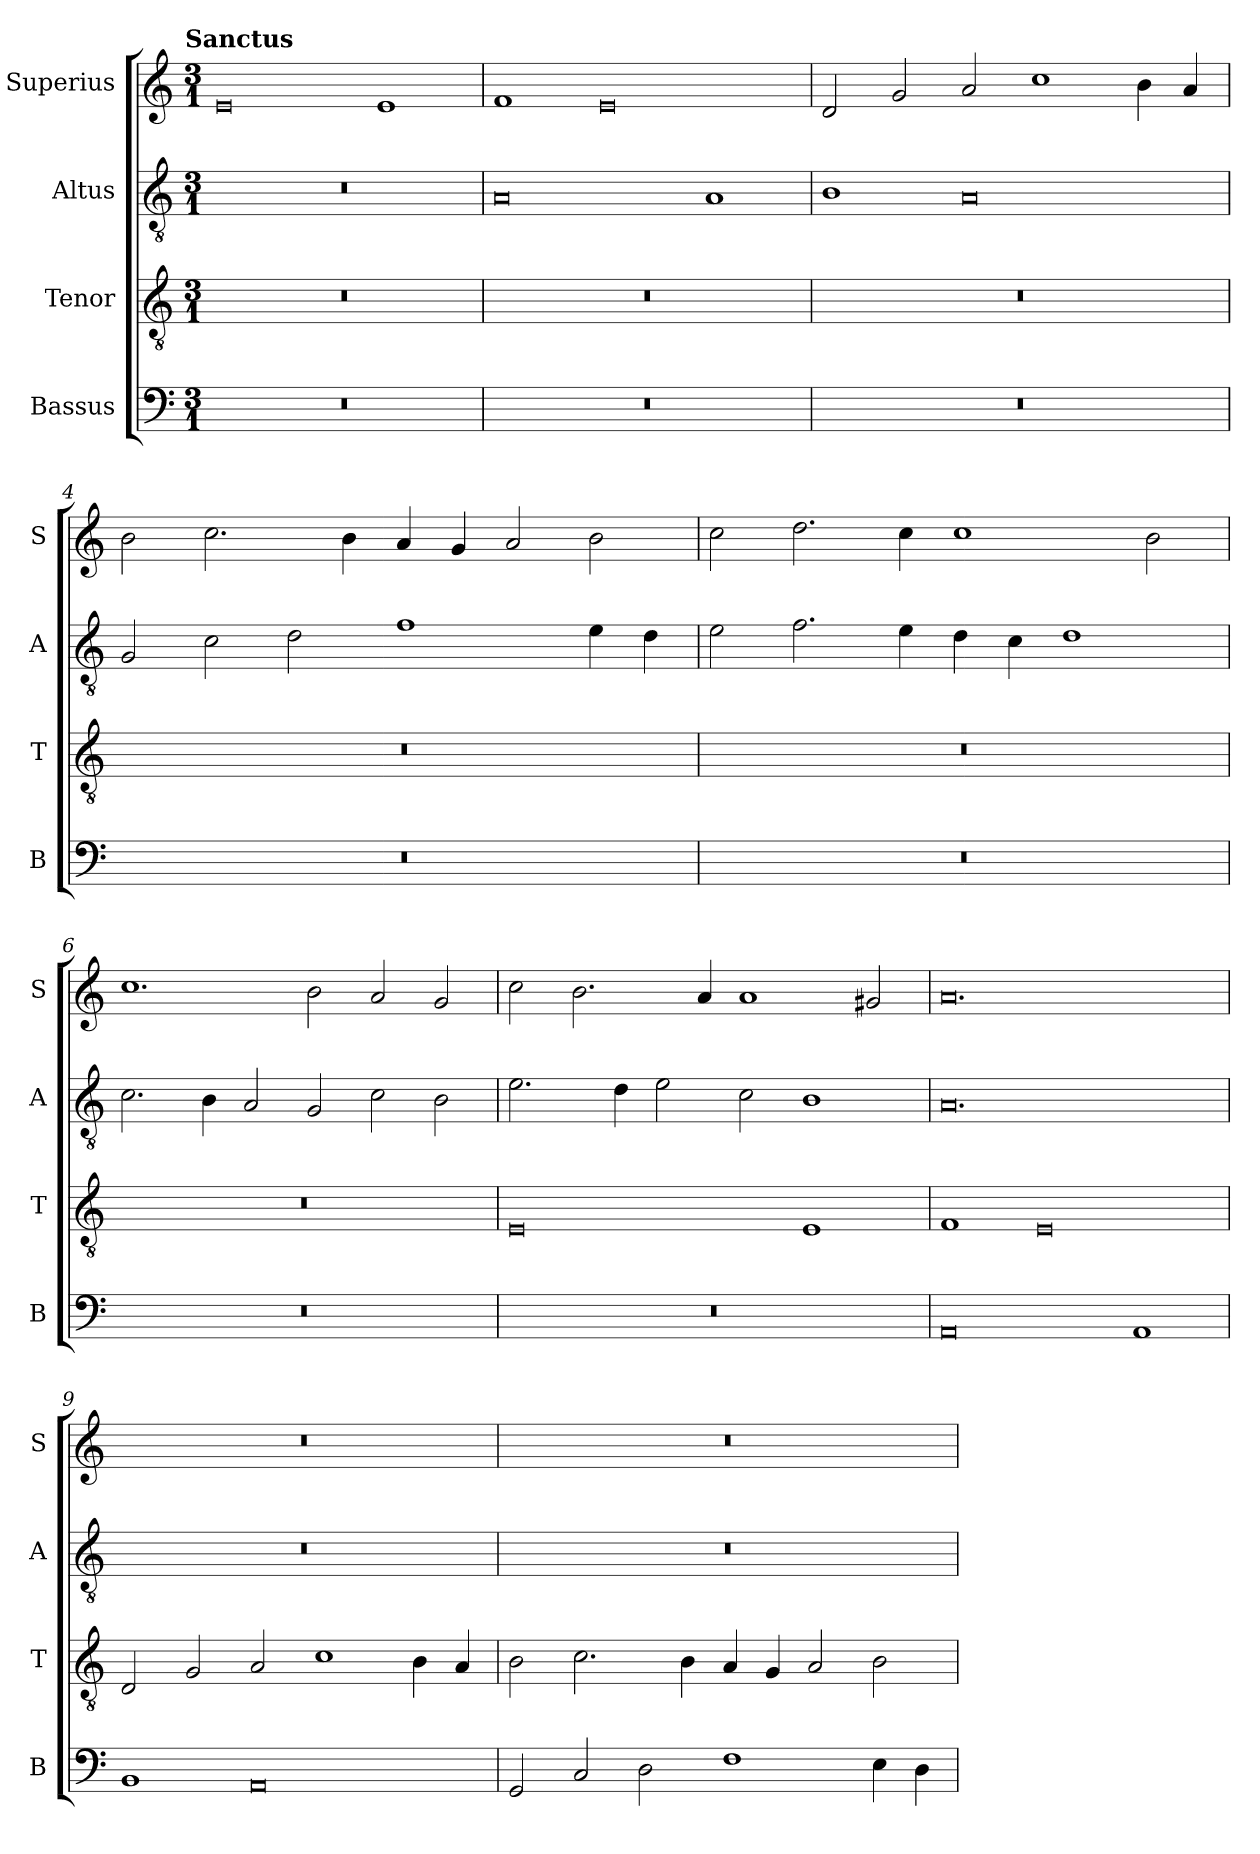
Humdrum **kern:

**kern	**kern	**kern	**kern
*part4	*part3	*part2	*part1
*staff4	*staff3	*staff2	*staff1
*I"Bassus	*I"Tenor	*I"Altus	*I"Superius
*I'B	*I'T	*I'A	*I'S
*clefF4	*clefGv2	*clefGv2	*clefG2
*k[]	*k[]	*k[]	*k[]
!!LO:TX:omd:t=Sanctus
*M3/1	*M3/1	*M3/1	*M3/1
=1	=1	=1	=1
0.r	0.r	0.r	0e
.	.	.	1e
=2	=2	=2	=2
0.r	0.r	0A	1f
.	.	.	0e
.	.	1A	.
=3	=3	=3	=3
0.r	0.r	1B	2d/
.	.	.	2g/
.	.	0A	2a/
.	.	.	1cc
.	.	.	4b\
.	.	.	4a/
=4	=4	=4	=4
0.r	0.r	2G/	2b\
.	.	2c\	2.cc\
.	.	2d\	.
.	.	.	4b\
.	.	1f	4a/
.	.	.	4g/
.	.	.	2a/
.	.	4e\	2b\
.	.	4d\	.
=5	=5	=5	=5
0.r	0.r	2e\	2cc\
.	.	2.f\	2.dd\
.	.	4e\	4cc\
.	.	4d\	1cc
.	.	4c\	.
.	.	1d	.
.	.	.	2b\
=6	=6	=6	=6
0.r	0.r	2.c\	1.cc
.	.	4B\	.
.	.	2A/	.
.	.	2G/	2b\
.	.	2c\	2a/
.	.	2B\	2g/
=7	=7	=7	=7
0.r	0E	2.e\	2cc\
.	.	.	2.b\
.	.	4d\	.
.	.	2e\	.
.	.	.	4a/
.	.	2c\	1a
.	1E	1B	.
.	.	.	2g#X/
=8	=8	=8	=8
0AA	1F	0.A	0.a
.	0E	.	.
1AA	.	.	.
=9	=9	=9	=9
1BB	2D/	0.r	0.r
.	2G/	.	.
0AA	2A/	.	.
.	1c	.	.
.	4B\	.	.
.	4A/	.	.
=10	=10	=10	=10
2GG/	2B\	0.r	0.r
2C/	2.c\	.	.
2D\	.	.	.
.	4B\	.	.
1F	4A/	.	.
.	4G/	.	.
.	2A/	.	.
4E\	2B\	.	.
4D\	.	.	.
=	=	=	=
*-	*-	*-	*-
